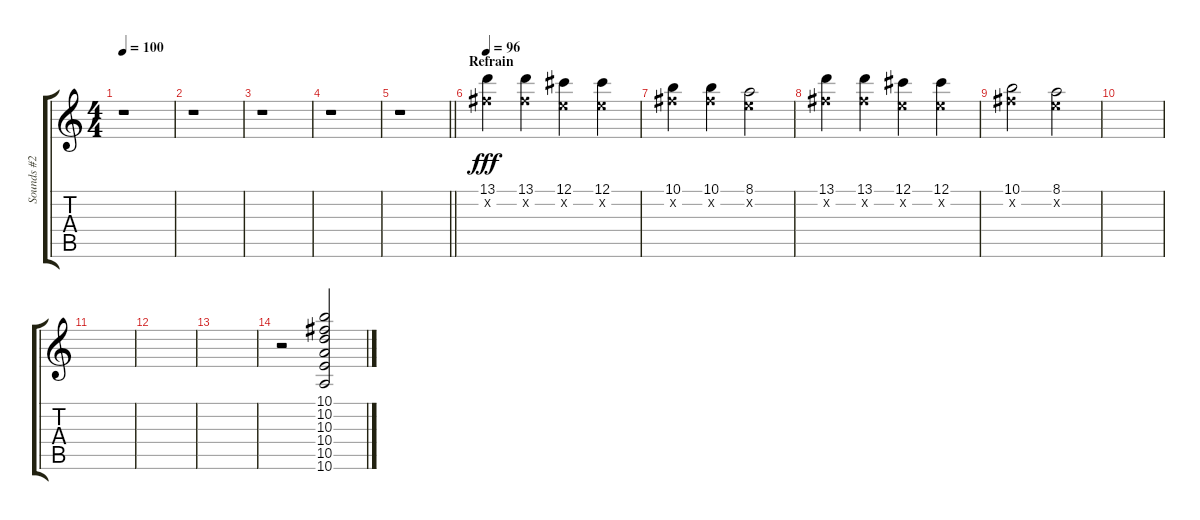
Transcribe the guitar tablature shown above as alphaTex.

\track ("Sounds #2" "Sounds #2") {instrument distortionguitar}
\staff {score tabs}
\tuning (Db4 Ab3 E3 B2 Gb2 B1) {hide}
\ts (4 4)
\tempo 100
\clef g2
\ks c
r.1{dy ppp} |
r.1 |
r.1 |
r.1 |
\barLineRight lightlight
r.1 |
\section ("" "Refrain")
\tempo 96
(13.1 10.2{x}).4{dy fff} (13.1 10.2{x}).4 (12.1 8.2{x}).4 (12.1 8.2{x}).4 |
(10.1 10.2{x}).4 (10.1 10.2{x}).4 (8.1 8.2{x}).2 |
(13.1 10.2{x}).4 (13.1 10.2{x}).4 (12.1 8.2{x}).4 (12.1 8.2{x}).4 |
(10.1 10.2{x}).2 (8.1 8.2{x}).2 |
|
|
|
|
r.2 (10.1 10.2 10.3 10.4 10.5 10.6).2{instrument seashore}
